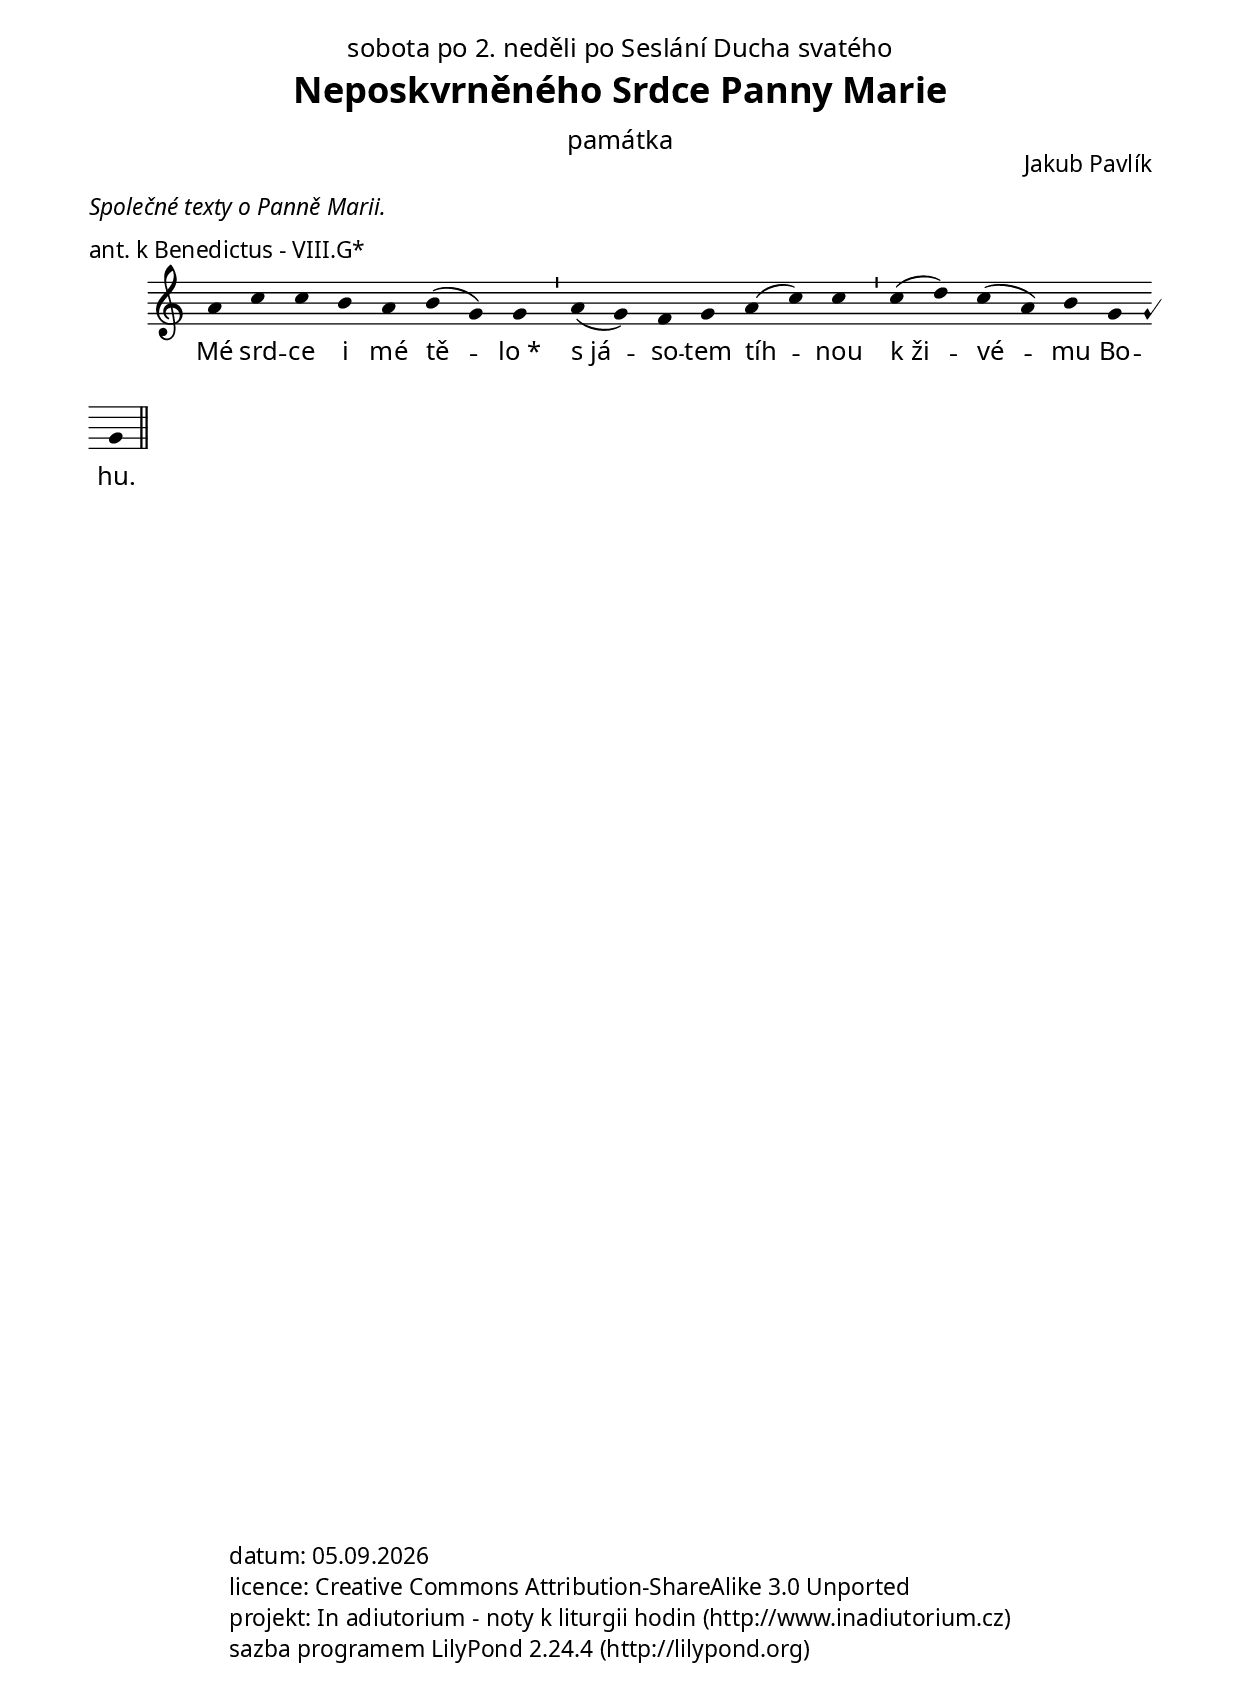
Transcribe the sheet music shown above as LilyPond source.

\version "2.15.37"

\include "../spolecne.ly"

\header {
  title = \markup\titleSvatek
            "Neposkvrněného Srdce Panny Marie"
            památka
            "sobota po 2. neděli po Seslání Ducha svatého"
  composer = "Jakub Pavlík"
}

\markup\communia #'(#:maria)

\score {
  \relative c'' {
    \choralniRezim
    a4 c c b a b( g) g \barMin
    a( g) f g a( c) c \barMin c( d) c( a) b g g \barFinalis
  }
  \addlyrics {
    Mé srd -- ce i mé tě -- lo_*
    s_já -- so -- tem tíh -- nou k_ži -- vé -- mu Bo -- hu.
  }
  \header {
    quid = "ant. k Benedictus"
    modus = "VIII"
    differentia = "G*"
    psalmus = ""
    placet = "závěr nepřesvědčivý, to aleluja ze zdroje tu chybí"
    id = "aben"
    fons = "doba velikonoční, feriální cyklus, pondělí 3.t., r.ch., 1. ant. Odstraněno aleluja."
    fial = "antifony/velikonoce_tyden3_2pondeli.ly#rch-a1?-aleluja"
    piece = \markup {\sestavTitulekBezZalmu}
  }
}